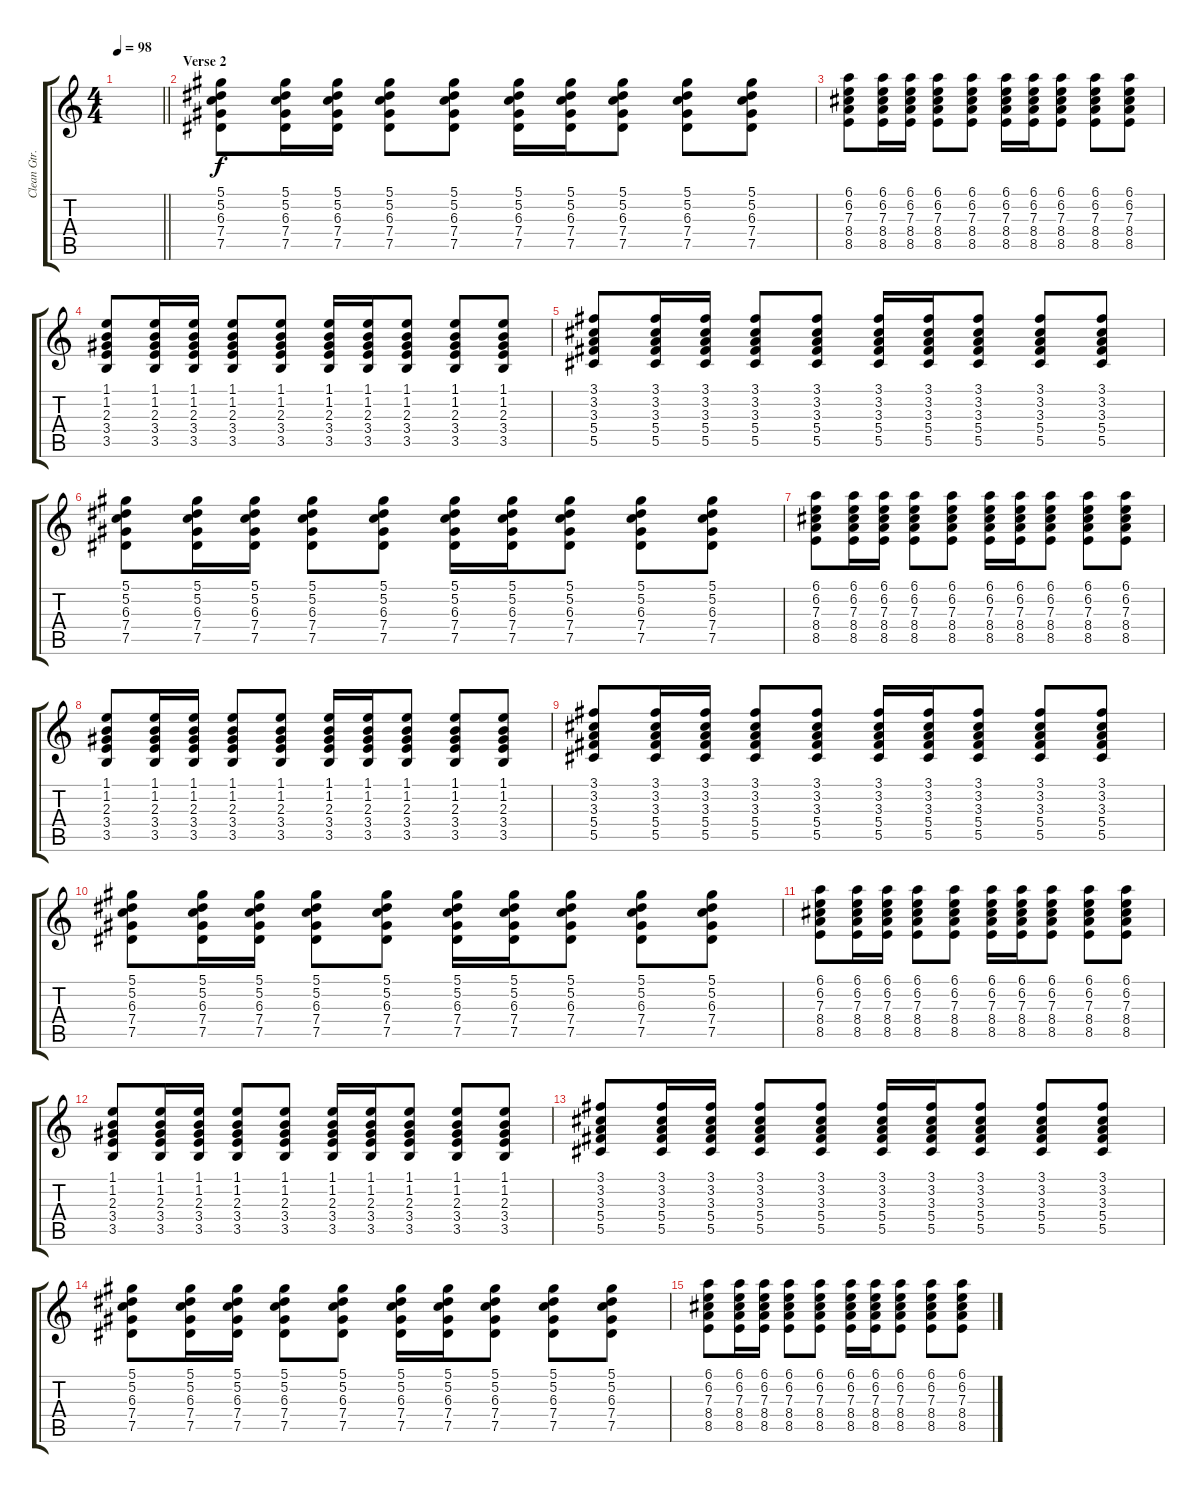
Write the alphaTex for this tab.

\track ("Clean Gtr. 2" "Clean Gtr.") {instrument electricguitarclean}
\staff {score tabs}
\tuning (Eb4 Bb3 Gb3 Db3 Ab2 Db2) {hide}
\ts (4 4)
\tempo 98
\clef g2
\barLineRight lightlight
\ks c
|
\section ("" "Verse 2")
(5.1 5.2 6.3 7.4 7.5).8 (5.1 5.2 6.3 7.4 7.5).16 (5.1 5.2 6.3 7.4 7.5).16 (5.1 5.2 6.3 7.4 7.5).8 (5.1 5.2 6.3 7.4 7.5).8 (5.1 5.2 6.3 7.4 7.5).16 (5.1 5.2 6.3 7.4 7.5).16 (5.1 5.2 6.3 7.4 7.5).8 (5.1 5.2 6.3 7.4 7.5).8 (5.1 5.2 6.3 7.4 7.5).8 |
(6.1 6.2 7.3 8.4 8.5).8 (6.1 6.2 7.3 8.4 8.5).16 (6.1 6.2 7.3 8.4 8.5).16 (6.1 6.2 7.3 8.4 8.5).8 (6.1 6.2 7.3 8.4 8.5).8 (6.1 6.2 7.3 8.4 8.5).16 (6.1 6.2 7.3 8.4 8.5).16 (6.1 6.2 7.3 8.4 8.5).8 (6.1 6.2 7.3 8.4 8.5).8 (6.1 6.2 7.3 8.4 8.5).8 |
(1.1 1.2 2.3 3.4 3.5).8 (1.1 1.2 2.3 3.4 3.5).16 (1.1 1.2 2.3 3.4 3.5).16 (1.1 1.2 2.3 3.4 3.5).8 (1.1 1.2 2.3 3.4 3.5).8 (1.1 1.2 2.3 3.4 3.5).16 (1.1 1.2 2.3 3.4 3.5).16 (1.1 1.2 2.3 3.4 3.5).8 (1.1 1.2 2.3 3.4 3.5).8 (1.1 1.2 2.3 3.4 3.5).8 |
(3.1 3.2 3.3 5.4 5.5).8 (3.1 3.2 3.3 5.4 5.5).16 (3.1 3.2 3.3 5.4 5.5).16 (3.1 3.2 3.3 5.4 5.5).8 (3.1 3.2 3.3 5.4 5.5).8 (3.1 3.2 3.3 5.4 5.5).16 (3.1 3.2 3.3 5.4 5.5).16 (3.1 3.2 3.3 5.4 5.5).8 (3.1 3.2 3.3 5.4 5.5).8 (3.1 3.2 3.3 5.4 5.5).8 |
(5.1 5.2 6.3 7.4 7.5).8 (5.1 5.2 6.3 7.4 7.5).16 (5.1 5.2 6.3 7.4 7.5).16 (5.1 5.2 6.3 7.4 7.5).8 (5.1 5.2 6.3 7.4 7.5).8 (5.1 5.2 6.3 7.4 7.5).16 (5.1 5.2 6.3 7.4 7.5).16 (5.1 5.2 6.3 7.4 7.5).8 (5.1 5.2 6.3 7.4 7.5).8 (5.1 5.2 6.3 7.4 7.5).8 |
(6.1 6.2 7.3 8.4 8.5).8 (6.1 6.2 7.3 8.4 8.5).16 (6.1 6.2 7.3 8.4 8.5).16 (6.1 6.2 7.3 8.4 8.5).8 (6.1 6.2 7.3 8.4 8.5).8 (6.1 6.2 7.3 8.4 8.5).16 (6.1 6.2 7.3 8.4 8.5).16 (6.1 6.2 7.3 8.4 8.5).8 (6.1 6.2 7.3 8.4 8.5).8 (6.1 6.2 7.3 8.4 8.5).8 |
(1.1 1.2 2.3 3.4 3.5).8 (1.1 1.2 2.3 3.4 3.5).16 (1.1 1.2 2.3 3.4 3.5).16 (1.1 1.2 2.3 3.4 3.5).8 (1.1 1.2 2.3 3.4 3.5).8 (1.1 1.2 2.3 3.4 3.5).16 (1.1 1.2 2.3 3.4 3.5).16 (1.1 1.2 2.3 3.4 3.5).8 (1.1 1.2 2.3 3.4 3.5).8 (1.1 1.2 2.3 3.4 3.5).8 |
(3.1 3.2 3.3 5.4 5.5).8 (3.1 3.2 3.3 5.4 5.5).16 (3.1 3.2 3.3 5.4 5.5).16 (3.1 3.2 3.3 5.4 5.5).8 (3.1 3.2 3.3 5.4 5.5).8 (3.1 3.2 3.3 5.4 5.5).16 (3.1 3.2 3.3 5.4 5.5).16 (3.1 3.2 3.3 5.4 5.5).8 (3.1 3.2 3.3 5.4 5.5).8 (3.1 3.2 3.3 5.4 5.5).8 |
(5.1 5.2 6.3 7.4 7.5).8 (5.1 5.2 6.3 7.4 7.5).16 (5.1 5.2 6.3 7.4 7.5).16 (5.1 5.2 6.3 7.4 7.5).8 (5.1 5.2 6.3 7.4 7.5).8 (5.1 5.2 6.3 7.4 7.5).16 (5.1 5.2 6.3 7.4 7.5).16 (5.1 5.2 6.3 7.4 7.5).8 (5.1 5.2 6.3 7.4 7.5).8 (5.1 5.2 6.3 7.4 7.5).8 |
(6.1 6.2 7.3 8.4 8.5).8 (6.1 6.2 7.3 8.4 8.5).16 (6.1 6.2 7.3 8.4 8.5).16 (6.1 6.2 7.3 8.4 8.5).8 (6.1 6.2 7.3 8.4 8.5).8 (6.1 6.2 7.3 8.4 8.5).16 (6.1 6.2 7.3 8.4 8.5).16 (6.1 6.2 7.3 8.4 8.5).8 (6.1 6.2 7.3 8.4 8.5).8 (6.1 6.2 7.3 8.4 8.5).8 |
(1.1 1.2 2.3 3.4 3.5).8 (1.1 1.2 2.3 3.4 3.5).16 (1.1 1.2 2.3 3.4 3.5).16 (1.1 1.2 2.3 3.4 3.5).8 (1.1 1.2 2.3 3.4 3.5).8 (1.1 1.2 2.3 3.4 3.5).16 (1.1 1.2 2.3 3.4 3.5).16 (1.1 1.2 2.3 3.4 3.5).8 (1.1 1.2 2.3 3.4 3.5).8 (1.1 1.2 2.3 3.4 3.5).8 |
(3.1 3.2 3.3 5.4 5.5).8 (3.1 3.2 3.3 5.4 5.5).16 (3.1 3.2 3.3 5.4 5.5).16 (3.1 3.2 3.3 5.4 5.5).8 (3.1 3.2 3.3 5.4 5.5).8 (3.1 3.2 3.3 5.4 5.5).16 (3.1 3.2 3.3 5.4 5.5).16 (3.1 3.2 3.3 5.4 5.5).8 (3.1 3.2 3.3 5.4 5.5).8 (3.1 3.2 3.3 5.4 5.5).8 |
(5.1 5.2 6.3 7.4 7.5).8 (5.1 5.2 6.3 7.4 7.5).16 (5.1 5.2 6.3 7.4 7.5).16 (5.1 5.2 6.3 7.4 7.5).8 (5.1 5.2 6.3 7.4 7.5).8 (5.1 5.2 6.3 7.4 7.5).16 (5.1 5.2 6.3 7.4 7.5).16 (5.1 5.2 6.3 7.4 7.5).8 (5.1 5.2 6.3 7.4 7.5).8 (5.1 5.2 6.3 7.4 7.5).8 |
(6.1 6.2 7.3 8.4 8.5).8 (6.1 6.2 7.3 8.4 8.5).16 (6.1 6.2 7.3 8.4 8.5).16 (6.1 6.2 7.3 8.4 8.5).8 (6.1 6.2 7.3 8.4 8.5).8 (6.1 6.2 7.3 8.4 8.5).16 (6.1 6.2 7.3 8.4 8.5).16 (6.1 6.2 7.3 8.4 8.5).8 (6.1 6.2 7.3 8.4 8.5).8 (6.1 6.2 7.3 8.4 8.5).8
